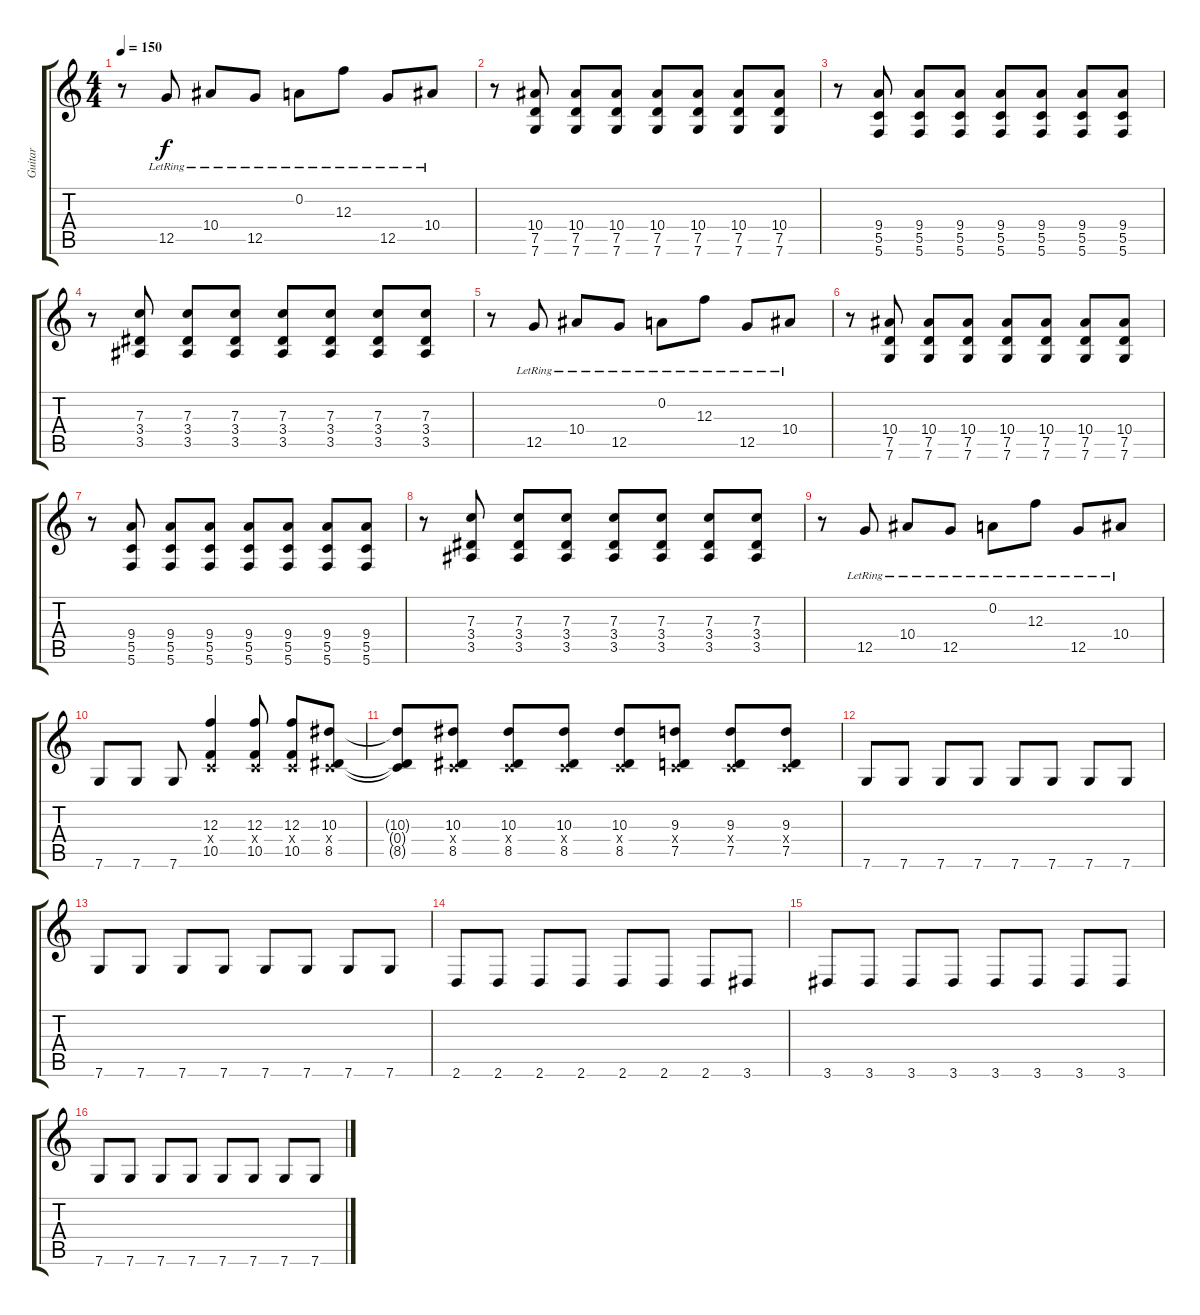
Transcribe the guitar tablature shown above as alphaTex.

\track ("Guitar" "Guitar") {instrument distortionguitar}
\staff {score tabs}
\tuning (D4 A3 F3 C3 G2 C2) {hide}
\ts (4 4)
\tempo 150
\clef g2
\ks c
r.8{dy f} 12.5{lr}.8{instrument electricguitarjazz} 10.4{lr}.8 12.5{lr}.8 0.2{lr}.8 12.3{lr}.8 12.5{lr}.8 10.4{lr}.8 |
r.8{instrument distortionguitar} (10.4 7.5 7.6).8 (10.4 7.5 7.6).8 (10.4 7.5 7.6).8 (10.4 7.5 7.6).8 (10.4 7.5 7.6).8 (10.4 7.5 7.6).8 (10.4 7.5 7.6).8 |
r.8 (9.4 5.5 5.6).8 (9.4 5.5 5.6).8 (9.4 5.5 5.6).8 (9.4 5.5 5.6).8 (9.4 5.5 5.6).8 (9.4 5.5 5.6).8 (9.4 5.5 5.6).8 |
r.8 (7.3 3.4 3.5).8 (7.3 3.4 3.5).8 (7.3 3.4 3.5).8 (7.3 3.4 3.5).8 (7.3 3.4 3.5).8 (7.3 3.4 3.5).8 (7.3 3.4 3.5).8 |
r.8 12.5{lr}.8{instrument electricguitarjazz} 10.4{lr}.8 12.5{lr}.8 0.2{lr}.8 12.3{lr}.8 12.5{lr}.8 10.4{lr}.8 |
r.8{instrument distortionguitar} (10.4 7.5 7.6).8 (10.4 7.5 7.6).8 (10.4 7.5 7.6).8 (10.4 7.5 7.6).8 (10.4 7.5 7.6).8 (10.4 7.5 7.6).8 (10.4 7.5 7.6).8 |
r.8 (9.4 5.5 5.6).8 (9.4 5.5 5.6).8 (9.4 5.5 5.6).8 (9.4 5.5 5.6).8 (9.4 5.5 5.6).8 (9.4 5.5 5.6).8 (9.4 5.5 5.6).8 |
r.8 (7.3 3.4 3.5).8 (7.3 3.4 3.5).8 (7.3 3.4 3.5).8 (7.3 3.4 3.5).8 (7.3 3.4 3.5).8 (7.3 3.4 3.5).8 (7.3 3.4 3.5).8 |
r.8 12.5{lr}.8{instrument electricguitarjazz} 10.4{lr}.8 12.5{lr}.8 0.2{lr}.8 12.3{lr}.8 12.5{lr}.8 10.4{lr}.8 |
7.6.8{instrument distortionguitar} 7.6.8 7.6.8 (12.3 0.4{x} 10.5).4 (12.3 0.4{x} 10.5).8 (12.3 0.4{x} 10.5).8 (10.3 0.4{x} 8.5).8 |
(10.3{t} 0.4{t} 8.5{t}).8 (10.3 0.4{x} 8.5).8 (10.3 0.4{x} 8.5).8 (10.3 0.4{x} 8.5).8 (10.3 0.4{x} 8.5).8 (9.3 0.4{x} 7.5).8 (9.3 0.4{x} 7.5).8 (9.3 0.4{x} 7.5).8 |
7.6.8 7.6.8 7.6.8 7.6.8 7.6.8 7.6.8 7.6.8 7.6.8 |
7.6.8 7.6.8 7.6.8 7.6.8 7.6.8 7.6.8 7.6.8 7.6.8 |
2.6.8 2.6.8 2.6.8 2.6.8 2.6.8 2.6.8 2.6.8 3.6.8 |
3.6.8 3.6.8 3.6.8 3.6.8 3.6.8 3.6.8 3.6.8 3.6.8 |
7.6.8 7.6.8 7.6.8 7.6.8 7.6.8 7.6.8 7.6.8 7.6.8
